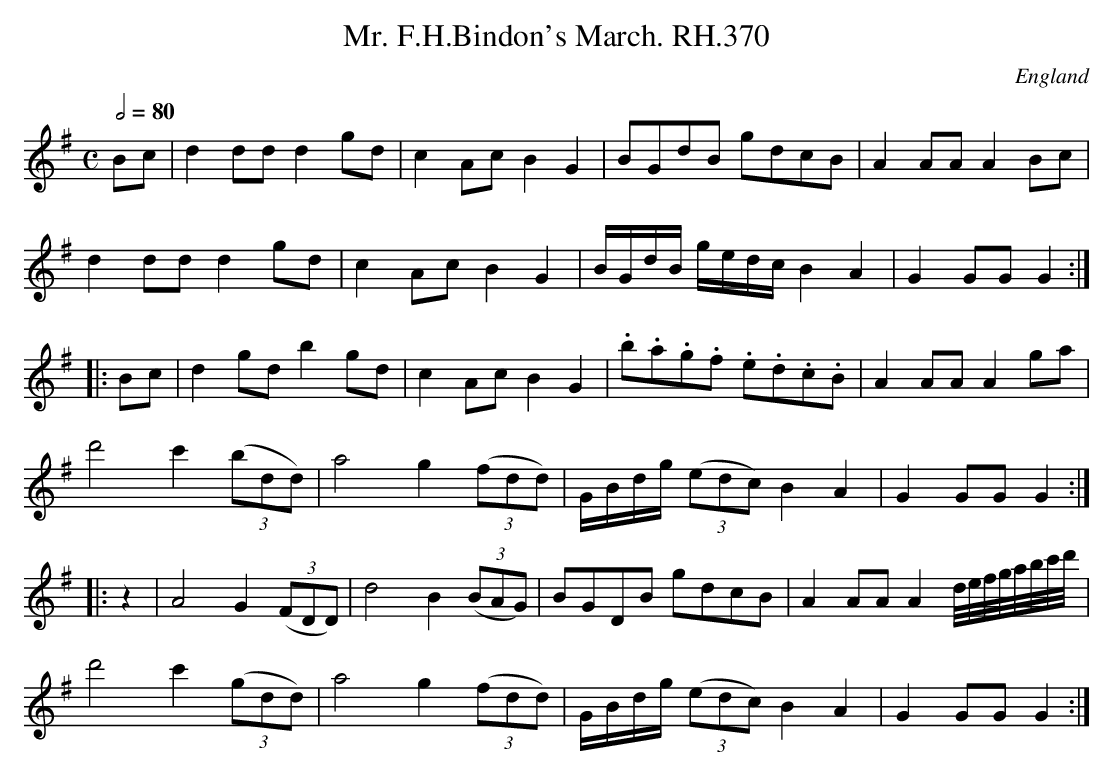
X:1
T:Mr. F.H.Bindon's March. RH.370
O:England
M:C
L:1/8
Q:2/4=80
K:G major
Bc|d2dd d2gd|c2 Ac B2G2|\
BGdB gdcB|A2AA A2Bc|!
d2dd d2gd|c2Ac B2G2|\
B/G/d/B/ g/e/d/c/B2A2|G2GG G2:|!
|:Bc|d2gd b2gd|c2Ac B2G2|\
.b.a.g.f .e.d.c.B|A2AA A2ga|!
d'4 c'2 ((3bdd)|a4 g2 ((3fdd)|\
G/B/d/g/ ((3edc) B2A2|G2GG G2:|!
|:z2|A4 G2 ((3FDD)|d4 B2 ((3BAG)|\
BGDB gdcB|A2AA A2d/4e/4f/4g/4a/4b/4c'/4d'/4|!
d'4 c'2 ((3gdd)|a4 g2 ((3fdd)|\
G/B/d/g/ ((3edc) B2A2|G2GG G2:|
